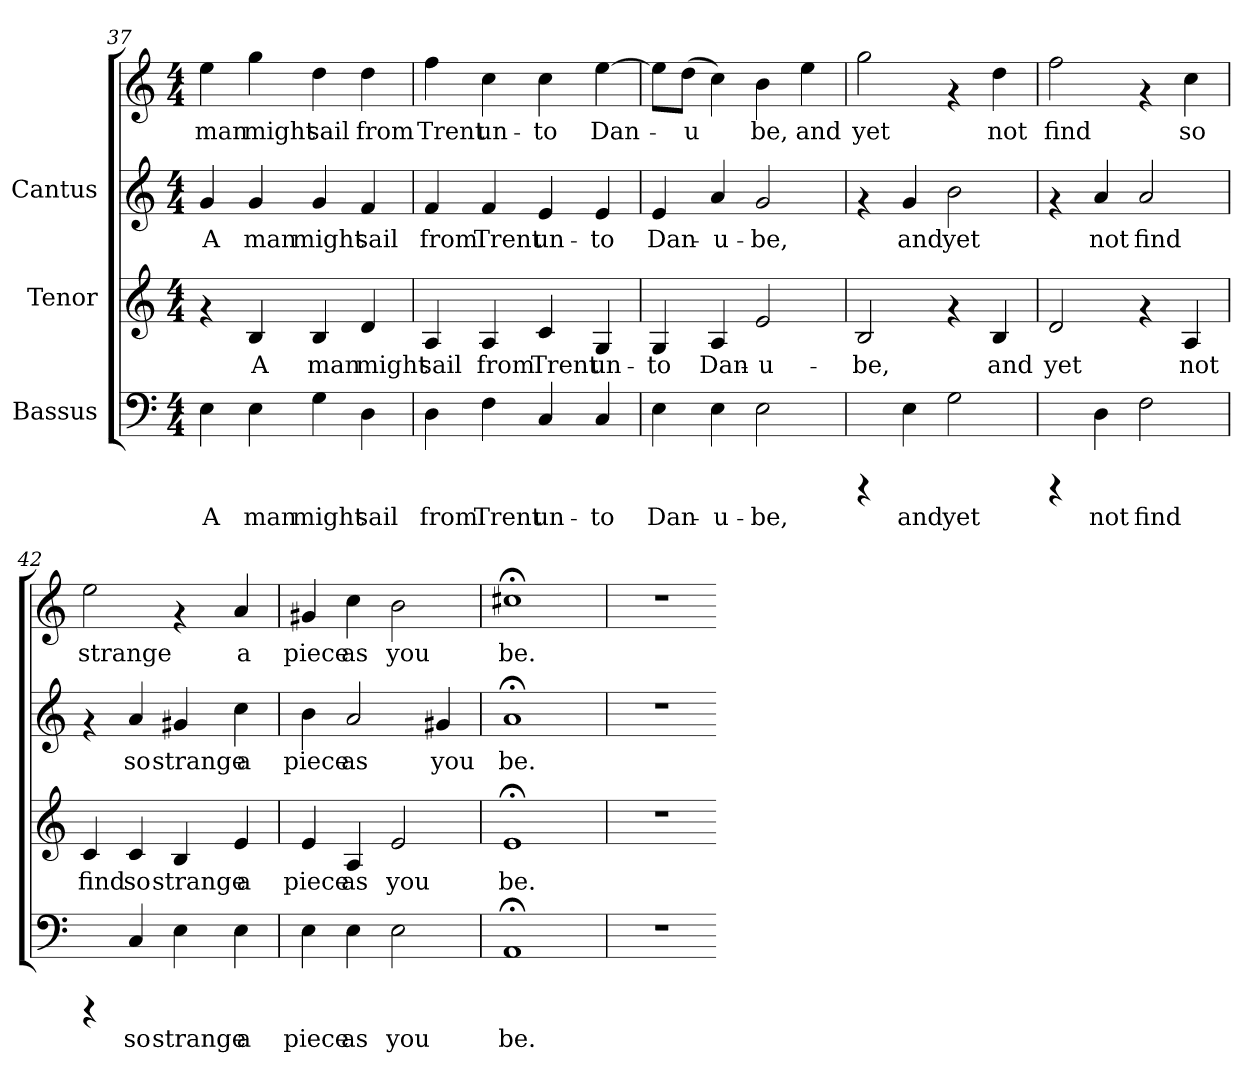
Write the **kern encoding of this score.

**kern	**text	**kern	**text	**kern	**text	**kern	**text
*part3	*part3	*part2	*part2	*part1	*part1	*part1	*part1
*staff4	*staff4	*staff3	*staff3	*staff2	*staff2	*staff1	*staff1
*I"Bassus	*	*I"Tenor	*	*I"Cantus	*	*	*
*clefF4	*	*clefG2	*	*clefG2	*	*clefG2	*
*M4/4	*	*M4/4	*	*M4/4	*	*M4/4	*
=37	=37	=37	=37	=37	=37	=37	=37
!	!LO:LY:b:cj	!	!	!	!LO:LY:b:cj	!	!LO:LY:b:cj
4E\	A	4rf	.	4g/	A	4ee\	man
!	!LO:LY:b:cj	!	!LO:LY:b:cj	!	!LO:LY:b:cj	!	!LO:LY:b:cj
4E\	man	4B/	A	4g/	man	4gg\	might
!	!LO:LY:b:cj	!	!LO:LY:b:cj	!	!LO:LY:b:cj	!	!LO:LY:b:cj
4G\	might	4B/	man	4g/	might	4dd\	sail
!	!LO:LY:b:cj	!	!LO:LY:b:cj	!	!LO:LY:b:cj	!	!LO:LY:b:cj
4D\	sail	4d/	might	4f/	sail	4dd\	from
!!LO:PB:g=z
=38	=38	=38	=38	=38	=38	=38	=38
!	!LO:LY:b:cj	!	!LO:LY:b:cj	!	!LO:LY:b:cj	!	!LO:LY:b:cj
4D\	from	4A/	sail	4f/	-from	4ff\	Trent
!	!LO:LY:b:cj	!	!LO:LY:b:cj	!	!LO:LY:b:cj	!	!LO:LY:b:cj
4F\	Trent	4A/	from	4f/	Trent	4cc\	un-
!	!LO:LY:b:cj	!	!LO:LY:b:cj	!	!LO:LY:b:cj	!	!LO:LY:b:cj
4C/	un-	4c/	Trent	4e/	un-	4cc\	-to
!	!LO:LY:b:cj	!	!LO:LY:b:cj	!	!LO:LY:b:cj	!	!LO:LY:b:cj
4C/	-to	4G/	un-	4e/	-to	[>4ee\	Dan-
=39	=39	=39	=39	=39	=39	=39	=39
!	!LO:LY:b:cj	!	!LO:LY:b:cj	!	!LO:LY:b:cj	!	!LO:LY:b:cj
4E\	Dan-	4G/	-to	4e/	Dan-	8ee\L]	.
!	!	!	!	!	!	!	!LO:LY:b:cj
.	.	.	.	.	.	(>8dd\J	u-
!	!LO:LY:b:cj	!	!LO:LY:b:cj	!	!LO:LY:b:cj	!	!LO:LY:b:cj
4E\	-u-	4A/	Dan-	4a/	-u-	4cc\)	-
!	!LO:LY:b:cj	!	!LO:LY:b:cj	!	!LO:LY:b:cj	!	!LO:LY:b:cj
2E\	-be,	2e/	-u-	2g/	-be,	4b\	be,
!	!	!	!	!	!	!	!LO:LY:b:cj
.	.	.	.	.	.	4ee\	and
=40	=40	=40	=40	=40	=40	=40	=40
!	!	!	!LO:LY:b:cj	!	!	!	!LO:LY:b:cj
4rCCC	.	2B/	-be,	4rf	.	2gg\	yet
!	!LO:LY:b:cj	!	!	!	!LO:LY:b:cj	!	!
4E\	and	.	.	4g/	and	.	.
!	!LO:LY:b:cj	!	!	!	!LO:LY:b:cj	!	!
2G\	yet	4rf	.	2b\	yet	4rf	.
!	!	!	!LO:LY:b:cj	!	!	!	!LO:LY:b:cj
.	.	4B/	and	.	.	4dd\	not
=41	=41	=41	=41	=41	=41	=41	=41
!	!	!	!LO:LY:b:cj	!	!	!	!LO:LY:b:cj
4rCCC	.	2d/	yet	4rf	.	2ff\	find
!	!LO:LY:b:cj	!	!	!	!LO:LY:b:cj	!	!
4D\	not	.	.	4a/	not	.	.
!	!LO:LY:b:cj	!	!	!	!LO:LY:b:cj	!	!
2F\	find	4rf	.	2a/	find	4rf	.
!	!	!	!LO:LY:b:cj	!	!	!	!LO:LY:b:cj
.	.	4A/	not	.	.	4cc\	so
=42	=42	=42	=42	=42	=42	=42	=42
!	!	!	!LO:LY:b:cj	!	!	!	!LO:LY:b:cj
4rCCC	.	4c/	find	4rf	.	2ee\	strange
!	!LO:LY:b:cj	!	!LO:LY:b:cj	!	!LO:LY:b:cj	!	!
4C/	so	4c/	so	4a/	so	.	.
!	!LO:LY:b:cj	!	!LO:LY:b:cj	!	!LO:LY:b:cj	!	!
4E\	strange	4B/	strange	4g#X/	strange	4rf	.
!	!LO:LY:b:cj	!	!LO:LY:b:cj	!	!LO:LY:b:cj	!	!LO:LY:b:cj
4E\	a	4e/	a	4cc\	a	4a/	a
!!LO:LB:g=z
=43	=43	=43	=43	=43	=43	=43	=43
!	!LO:LY:b:cj	!	!LO:LY:b:cj	!	!LO:LY:b:cj	!	!LO:LY:b:cj
4E\	piece	4e/	piece	4b\	piece	4g#X/	piece
!	!LO:LY:b:cj	!	!LO:LY:b:cj	!	!LO:LY:b:cj	!	!LO:LY:b:cj
4E\	as	4A/	as	2a/	as	4cc\	as
!	!LO:LY:b:cj	!	!LO:LY:b:cj	!	!	!	!LO:LY:b:cj
2E\	you	2e/	you	.	.	2b\	you
!	!	!	!	!	!LO:LY:b:cj	!	!
.	.	.	.	4g#X/	you	.	.
=44	=44	=44	=44	=44	=44	=44	=44
!	!LO:LY:b:cj	!	!LO:LY:b:cj	!	!LO:LY:b:cj	!	!LO:LY:b:cj
1AA;<	be.	1e;<	be.	1a;<	be.	1cc#X;<	be.
=45	=45	=45	=45	=45	=45	=45	=45
1r	.	1r	.	1r	.	1r	.
=	==	=	==	==	==	==	==
*-	*-	*-	*-	*-	*-	*-	*-
